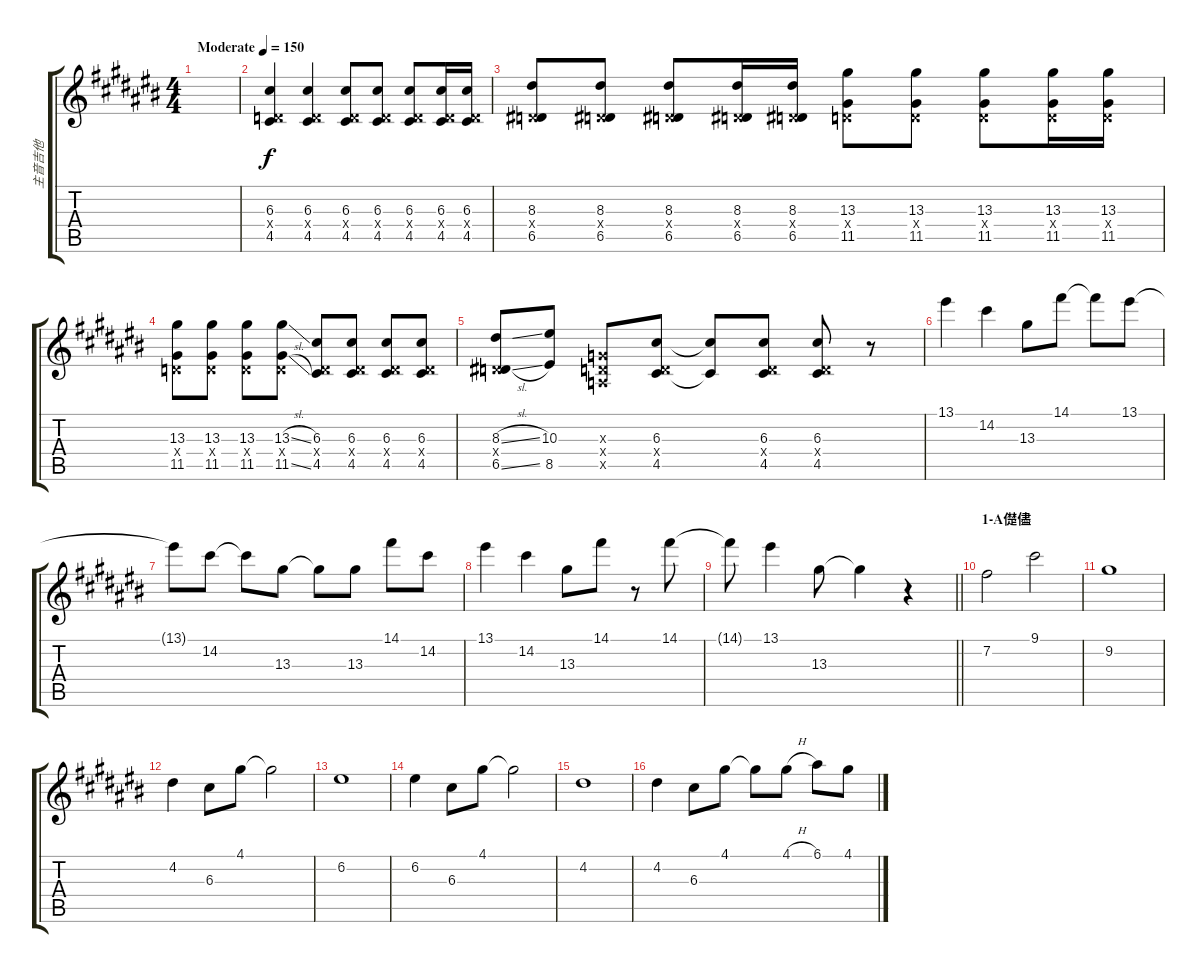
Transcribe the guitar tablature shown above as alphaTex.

\track ("主音吉他" "主音吉他") {instrument distortionguitar}
\staff {score tabs}
\tuning (E4 B3 G3 D3 A2 E2) {hide}
\ts (4 4)
\tempo (150 "Moderate")
\clef g2
\ks c#
|
(6.3 0.4{x} 4.5).4 (6.3 0.4{x} 4.5).4 (6.3 0.4{x} 4.5).8 (6.3 0.4{x} 4.5).8 (6.3 0.4{x} 4.5).8 (6.3 0.4{x} 4.5).16 (6.3 0.4{x} 4.5).16 |
(8.3 0.4{x} 6.5).8 (8.3 0.4{x} 6.5).8 (8.3 0.4{x} 6.5).8 (8.3 0.4{x} 6.5).16 (8.3 0.4{x} 6.5).16 (13.3 0.4{x} 11.5).8 (13.3 0.4{x} 11.5).8 (13.3 0.4{x} 11.5).8 (13.3 0.4{x} 11.5).16 (13.3 0.4{x} 11.5).16 |
(13.3 0.4{x} 11.5).8 (13.3 0.4{x} 11.5).8 (13.3 0.4{x} 11.5).8 (13.3{sl} 0.4{x} 11.5{sl}).8 (6.3 0.4{x} 4.5).8 (6.3 0.4{x} 4.5).8 (6.3 0.4{x} 4.5).8 (6.3 0.4{x} 4.5).8 |
(8.3{sl} 0.4{x} 6.5{sl}).8 (10.3 8.5).8 (0.3{x} 0.4{x} 0.5{x}).8 (6.3 0.4{x} 4.5).8 (6.3{t} 4.5{t}).8 (6.3 0.4{x} 4.5).8 (6.3 0.4{x} 4.5).8 r.8 |
13.1.4 14.2.4 13.3.8 14.1.8 14.1{t}.8 13.1.8 |
13.1{t}.8 14.2.8 14.2{t}.8 13.3.8 13.3{t}.8 13.3.8 14.1.8 14.2.8 |
13.1.4 14.2.4 13.3.8 14.1.8 r.8 14.1.8 |
\barLineRight lightlight
14.1{t}.8 13.1.4 13.3.8 13.3{t}.4 r.4 |
\section ("" "1-A儊儘")
7.2.2 9.1.2 |
9.2.1 |
4.2.4 6.3.8 4.1.8 4.1{t}.2 |
6.2.1 |
6.2.4 6.3.8 4.1.8 4.1{t}.2 |
4.2.1 |
4.2.4 6.3.8 4.1.8 4.1{t}.8 4.1{h}.8 6.1.8 4.1.8
